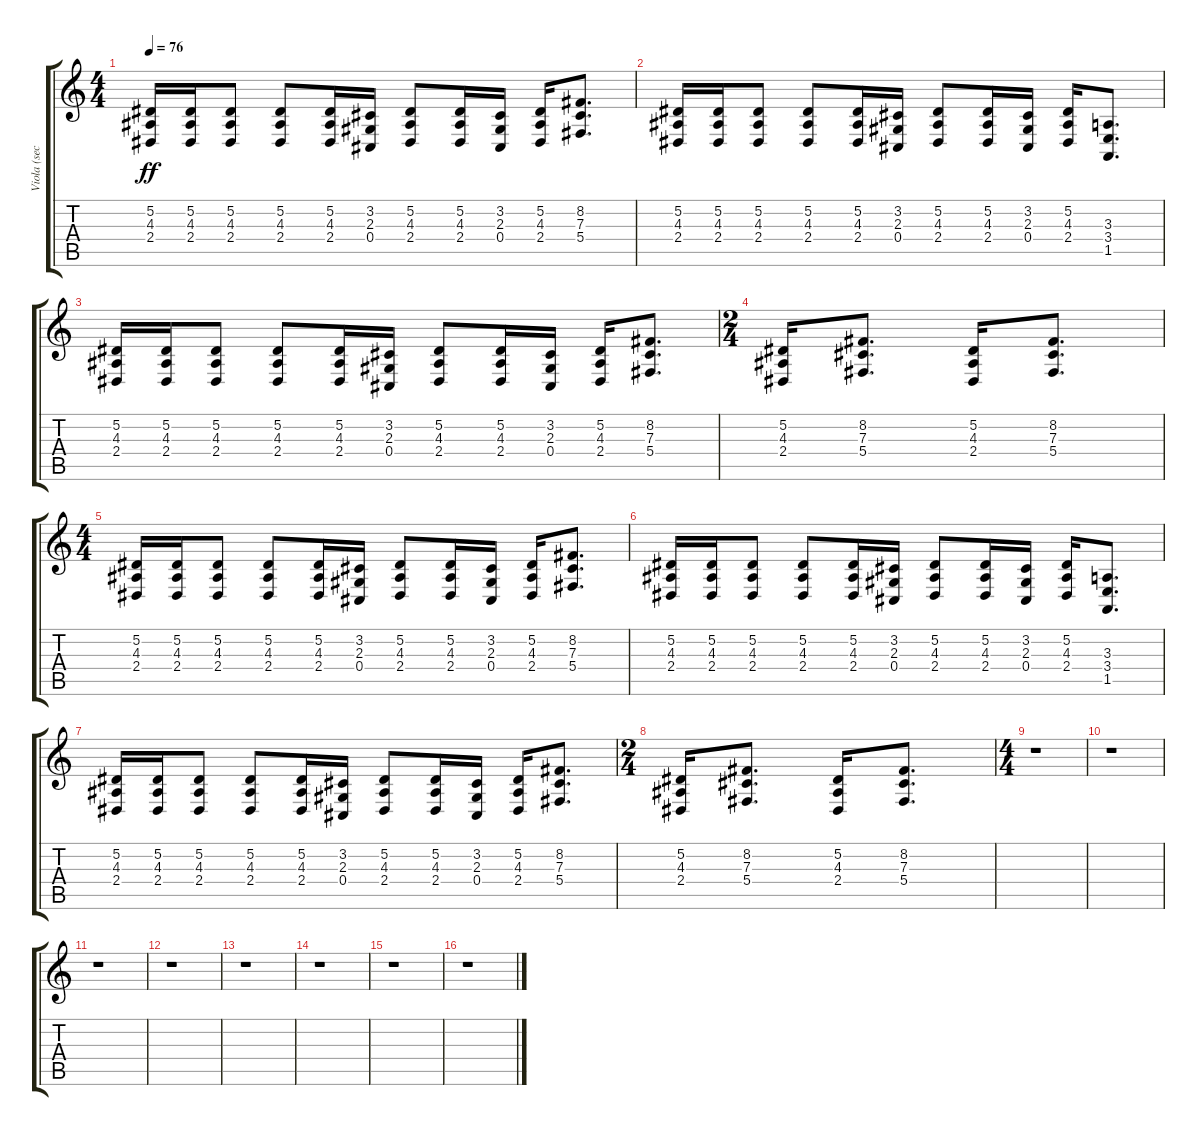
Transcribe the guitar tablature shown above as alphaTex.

\track ("Viola (section)" "Viola (sec") {instrument viola}
\staff {score tabs}
\tuning (Eb4 Bb3 Gb3 Db3 Ab2 Eb2) {hide}
\ts (4 4)
\tempo 76
\clef g2
\ks c
(5.2 4.3 2.4).16{dy ff instrument viola} (5.2 4.3 2.4).16 (5.2 4.3 2.4).8 (5.2 4.3 2.4).8 (5.2 4.3 2.4).16 (3.2 2.3 0.4).16 (5.2 4.3 2.4).8 (5.2 4.3 2.4).16 (3.2 2.3 0.4).16 (5.2 4.3 2.4).16 (8.2 7.3 5.4).8{d} |
(5.2 4.3 2.4).16 (5.2 4.3 2.4).16 (5.2 4.3 2.4).8 (5.2 4.3 2.4).8 (5.2 4.3 2.4).16 (3.2 2.3 0.4).16 (5.2 4.3 2.4).8 (5.2 4.3 2.4).16 (3.2 2.3 0.4).16 (5.2 4.3 2.4).16 (3.3 3.4 1.5).8{d} |
(5.2 4.3 2.4).16 (5.2 4.3 2.4).16 (5.2 4.3 2.4).8 (5.2 4.3 2.4).8 (5.2 4.3 2.4).16 (3.2 2.3 0.4).16 (5.2 4.3 2.4).8 (5.2 4.3 2.4).16 (3.2 2.3 0.4).16 (5.2 4.3 2.4).16 (8.2 7.3 5.4).8{d} |
\ts (2 4)
(5.2 4.3 2.4).16 (8.2 7.3 5.4).8{d} (5.2 4.3 2.4).16 (8.2 7.3 5.4).8{d} |
\ts (4 4)
(5.2 4.3 2.4).16 (5.2 4.3 2.4).16 (5.2 4.3 2.4).8 (5.2 4.3 2.4).8 (5.2 4.3 2.4).16 (3.2 2.3 0.4).16 (5.2 4.3 2.4).8 (5.2 4.3 2.4).16 (3.2 2.3 0.4).16 (5.2 4.3 2.4).16 (8.2 7.3 5.4).8{d} |
(5.2 4.3 2.4).16 (5.2 4.3 2.4).16 (5.2 4.3 2.4).8 (5.2 4.3 2.4).8 (5.2 4.3 2.4).16 (3.2 2.3 0.4).16 (5.2 4.3 2.4).8 (5.2 4.3 2.4).16 (3.2 2.3 0.4).16 (5.2 4.3 2.4).16 (3.3 3.4 1.5).8{d} |
(5.2 4.3 2.4).16 (5.2 4.3 2.4).16 (5.2 4.3 2.4).8 (5.2 4.3 2.4).8 (5.2 4.3 2.4).16 (3.2 2.3 0.4).16 (5.2 4.3 2.4).8 (5.2 4.3 2.4).16 (3.2 2.3 0.4).16 (5.2 4.3 2.4).16 (8.2 7.3 5.4).8{d} |
\ts (2 4)
(5.2 4.3 2.4).16 (8.2 7.3 5.4).8{d} (5.2 4.3 2.4).16 (8.2 7.3 5.4).8{d} |
\ts (4 4)
r.1 |
r.1 |
r.1 |
r.1 |
r.1 |
r.1 |
r.1 |
r.1
